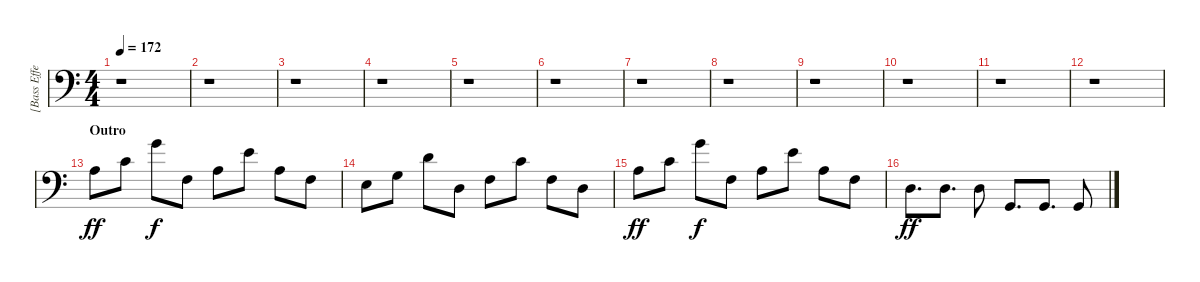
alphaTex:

\track ("[Bass Effekt]" "[Bass Effe") {instrument distortionguitar}
\staff {score}
\tuning (G2 D2 A1 E1) {hide}
\ts (4 4)
\tempo 172
\clef f4
\ks c
r.1{dy ff} |
r.1 |
r.1 |
r.1 |
r.1 |
r.1 |
r.1 |
r.1 |
r.1 |
r.1 |
r.1 |
r.1 |
\section ("" "Outro")
12.3.8{volume 12} 10.2.8 12.1.8{dy f} 8.3.8 7.2.8 9.1.8 7.2.8 8.3.8 |
7.3.8 5.2.8 7.1.8 5.3.8 3.2.8 5.1.8 3.2.8 5.3.8 |
12.3.8{dy ff} 10.2.8 12.1.8{dy f} 8.3.8 7.2.8 9.1.8 7.2.8 8.3.8 |
5.3.8{d dy ff} 5.3.8{d} 5.3.8 3.4.8{d} 3.4.8{d} 3.4.8
